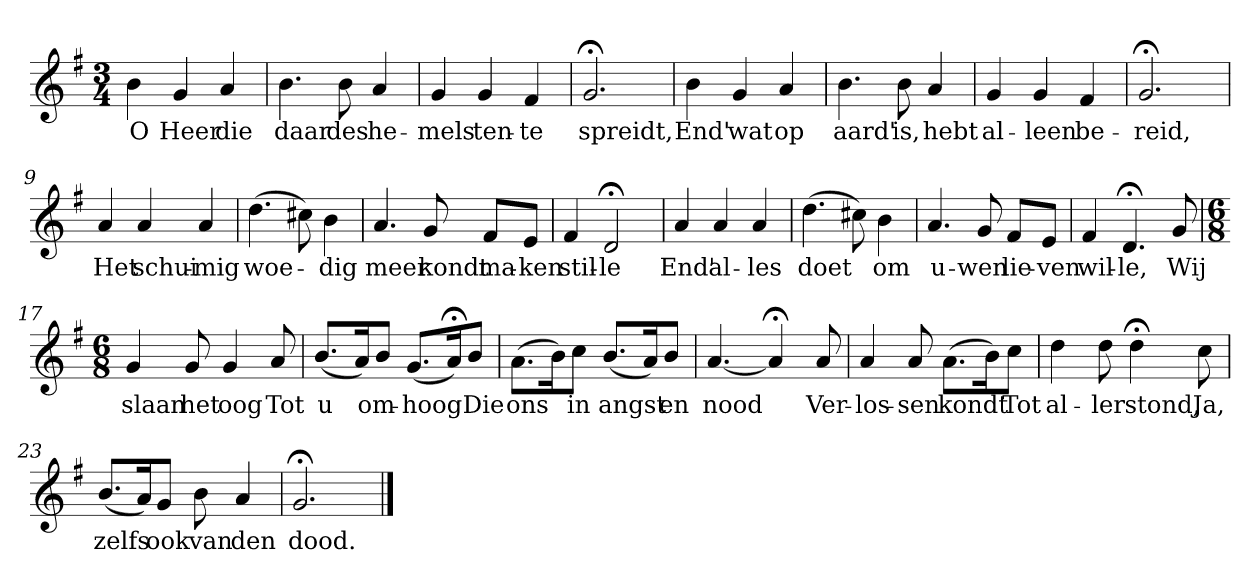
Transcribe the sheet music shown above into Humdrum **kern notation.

**kern	**text
*part1	*part1
*staff1	*staff1
*k[f#]	*
*G:	*
*M3/4	*
*MM120	*
=1	=1
4b	O
4g	Heer
4a	die
=2	=2
4.b	daar
8b	des
4a	he-
=3	=3
4g	-mels
4g	ten-
4f#	-te
=4	=4
2.g;<	spreidt,
=5	=5
4b	End'
4g	wat
4a	op
=6	=6
4.b	aard'
8b	is,
4a	hebt
=7	=7
4g	al-
4g	-leen
4f#	be-
=8	=8
2.g;<	-reid,
=9	=9
4a	Het
4a	schui-
4a	-mig
=10	=10
(4.dd	woe-
8cc#X)	.
4b	-dig
=11	=11
4.a	meer
8g	kondt
8f#L	ma-
8eJ	-ken
=12	=12
4f#	stil-
2d;<	-le
=13	=13
4a	End'
4a	al-
4a	-les
=14	=14
(4.dd	doet
8cc#X)	.
4b	om
=15	=15
4.a	u-
8g	-wen
8f#L	lie-
8eJ	-ven
=16	=16
4f#	wil-
4.d;<	-le,
8g	Wij
=17	=17
*M6/8	*
4g	slaan
8g	het
4g	oog
8a	Tot
=18	=18
(8.bL	u
16aK)	.
8bJ	om-
(8.gL	-hoog
16a;<K)	.
8bJ	Die
=19	=19
(8.aL	ons
16bK)	.
8ccJ	in
(8.bL	angst
16aK)	.
8bJ	en
=20	=20
[4.a	nood
4a;<]	.
8a	Ver-
=21	=21
4a	-los-
8a	-sen
(8.aL	kondt
16bK)	.
8ccJ	Tot
=22	=22
4dd	al-
8dd	-ler
4dd;<	stond,
8cc	Ja,
=23	=23
(8.bL	zelfs
16aK)	.
8gJ	ook
8b	van
4a	den
=24	=24
2.g;<	dood.
==	==
*-	*-
